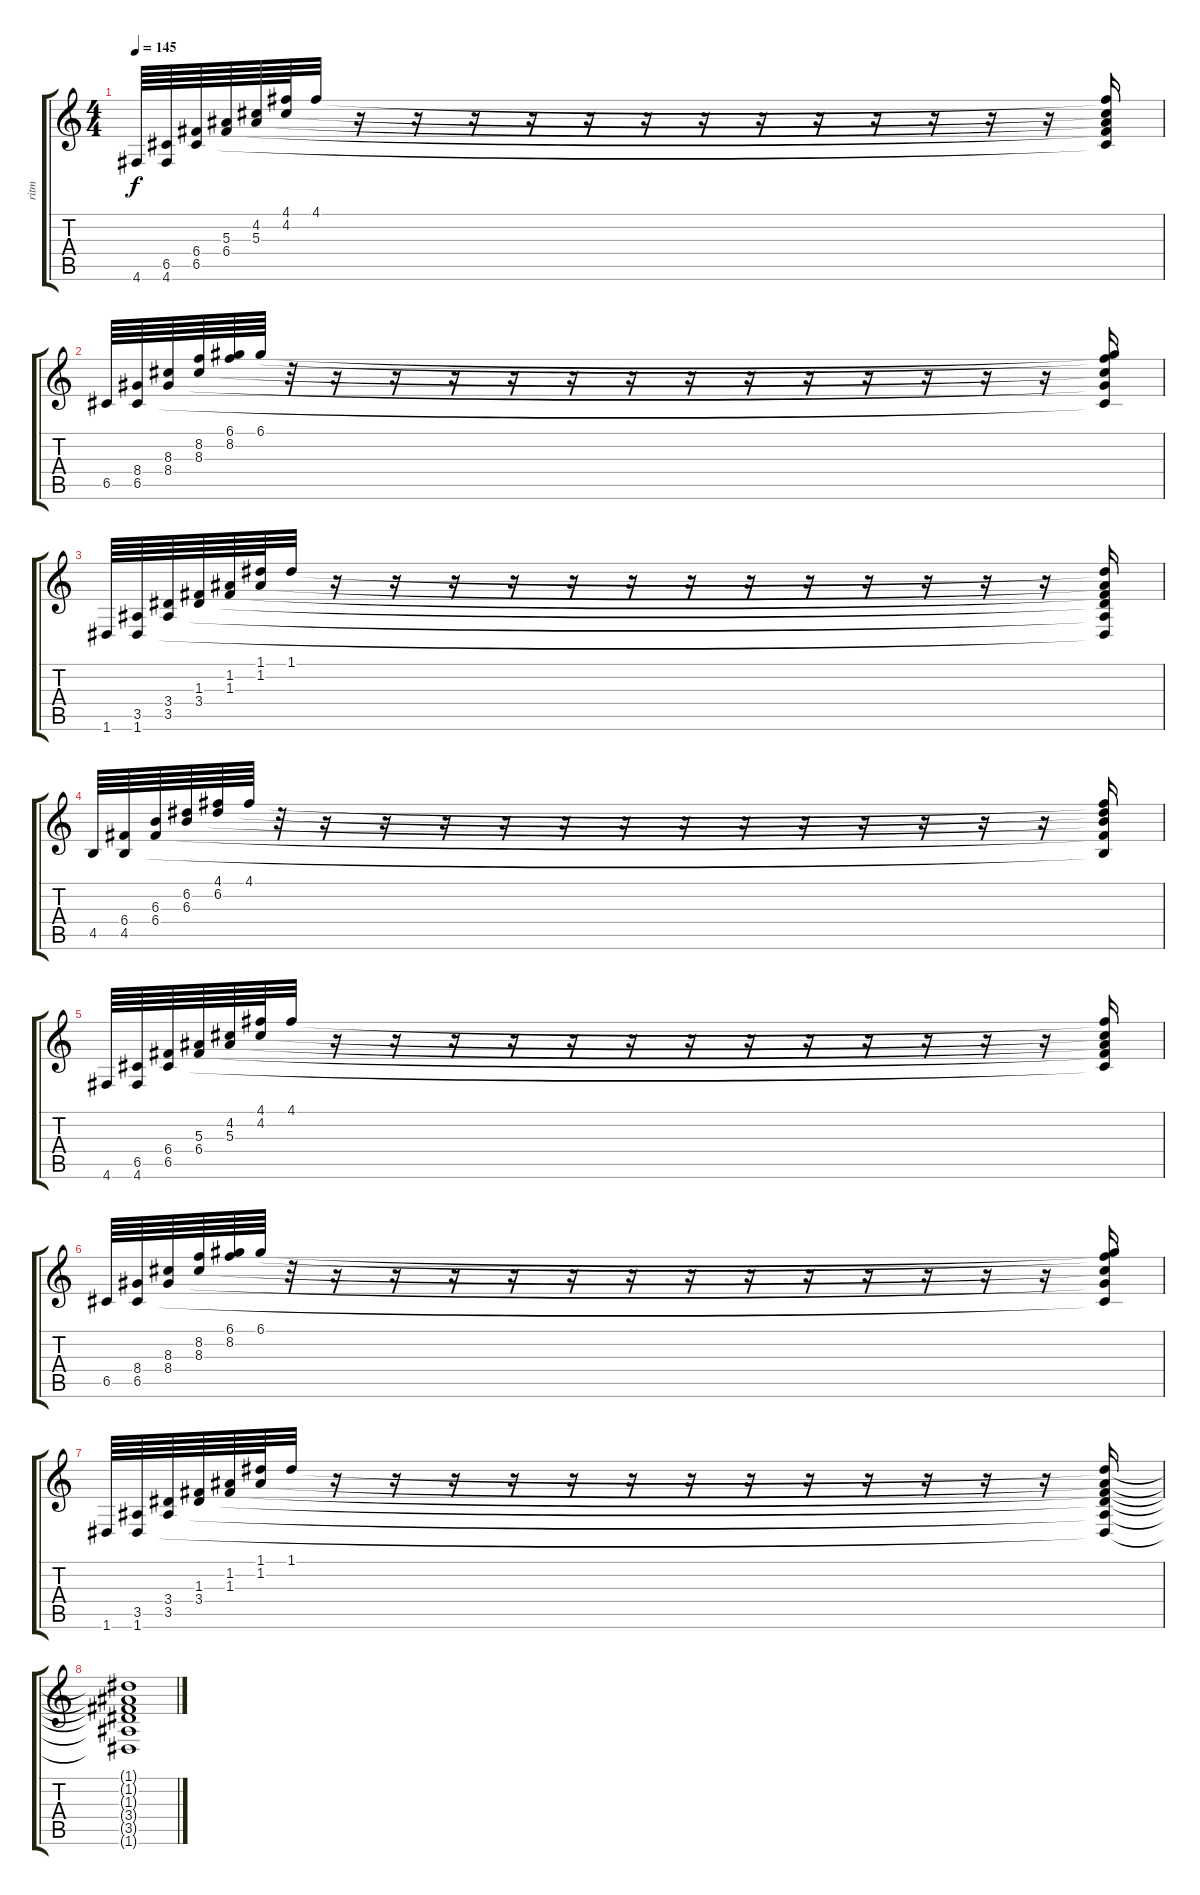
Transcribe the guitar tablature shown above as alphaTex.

\track ("ritm" "ritm") {instrument distortionguitar}
\staff {score tabs}
\tuning (D4 A3 F3 C3 G2 D2) {hide}
\ts (4 4)
\tempo 145
\clef g2
\ks c
4.6.64{dy f} (6.5 4.6).64 (6.4 6.5).64 (5.3 6.4).64 (4.2 5.3).64 (4.1 4.2).64 4.1.32 r.16 r.16 r.16 r.16 r.16 r.16 r.16 r.16 r.16 r.16 r.16 r.16 r.16 (4.1{t} 4.2{t} 5.3{t} 6.4{t} 6.5{t}).16 |
6.5.64 (8.4 6.5).64 (8.3 8.4).64 (8.2 8.3).64 (6.1 8.2).64 6.1.64 r.32 r.16 r.16 r.16 r.16 r.16 r.16 r.16 r.16 r.16 r.16 r.16 r.16 r.16 (6.1{t} 8.2{t} 8.3{t} 8.4{t} 6.5{t}).16 |
1.6.64{instrument acousticguitarsteel} (3.5 1.6).64 (3.4 3.5).64 (1.3 3.4).64 (1.2 1.3).64 (1.1 1.2).64 1.1.32 r.16 r.16 r.16 r.16 r.16 r.16 r.16 r.16 r.16 r.16 r.16 r.16 r.16 (1.1{t} 1.2{t} 1.3{t} 3.4{t} 3.5{t} 1.6{t}).16 |
4.5.64 (6.4 4.5).64 (6.3 6.4).64 (6.2 6.3).64 (4.1 6.2).64 4.1.64 r.32 r.16 r.16 r.16 r.16 r.16 r.16 r.16 r.16 r.16 r.16 r.16 r.16 r.16 (4.1{t} 6.2{t} 6.3{t} 6.4{t} 4.5{t}).16 |
4.6.64 (6.5 4.6).64 (6.4 6.5).64 (5.3 6.4).64 (4.2 5.3).64 (4.1 4.2).64 4.1.32 r.16 r.16 r.16 r.16 r.16 r.16 r.16 r.16 r.16 r.16 r.16 r.16 r.16 (4.1{t} 4.2{t} 5.3{t} 6.4{t} 6.5{t}).16 |
6.5.64 (8.4 6.5).64 (8.3 8.4).64 (8.2 8.3).64 (6.1 8.2).64 6.1.64 r.32 r.16 r.16 r.16 r.16 r.16 r.16 r.16 r.16 r.16 r.16 r.16 r.16 r.16 (6.1{t} 8.2{t} 8.3{t} 8.4{t} 6.5{t}).16 |
1.6.64{instrument acousticguitarsteel} (3.5 1.6).64 (3.4 3.5).64 (1.3 3.4).64 (1.2 1.3).64 (1.1 1.2).64 1.1.32 r.16 r.16 r.16 r.16 r.16 r.16 r.16 r.16 r.16 r.16 r.16 r.16 r.16 (1.1{t} 1.2{t} 1.3{t} 3.4{t} 3.5{t} 1.6{t}).16 |
(1.1{t} 1.2{t} 1.3{t} 3.4{t} 3.5{t} 1.6{t}).1
